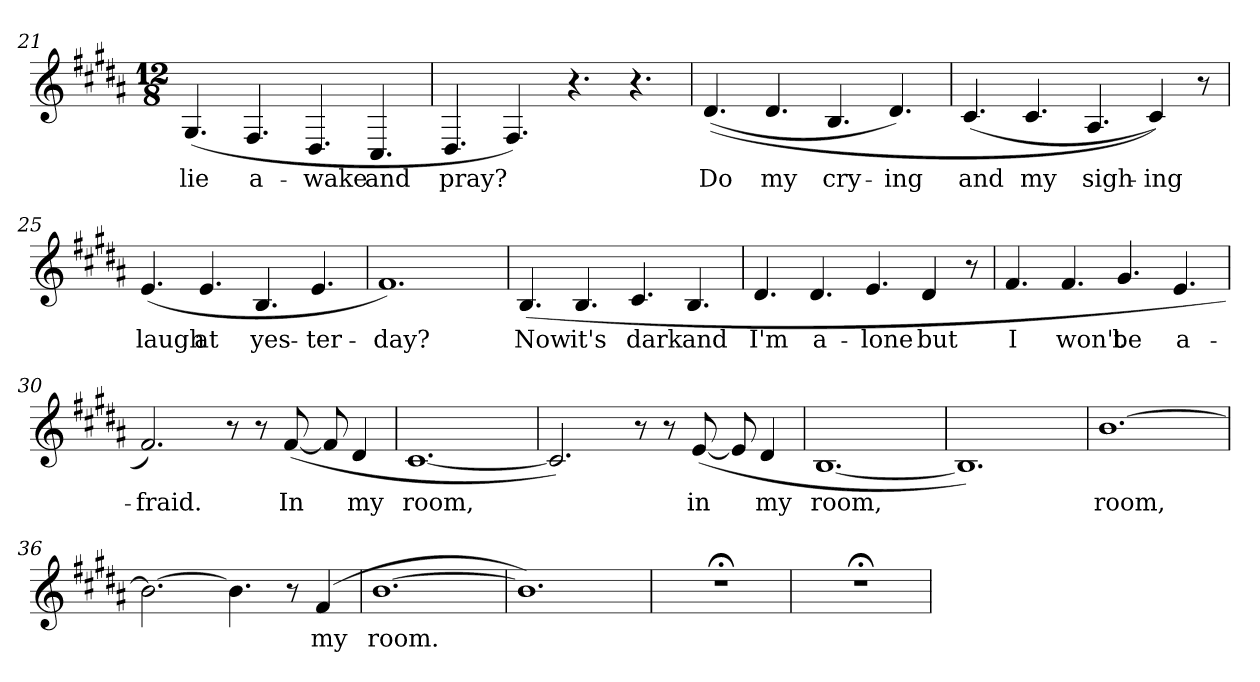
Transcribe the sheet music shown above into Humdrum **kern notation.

**kern	**text
*part1	*part1
*staff1	*staff1
!!LO:LB:g=z
*clefG2	*
*k[f#c#g#d#a#]	*
*B:	*
*M12/8	*
=21	=21
!	!LO:LY:b:color=#000000
(4.G#i/	lie
!	!LO:LY:b:color=#000000
4.F#i/	a-
!	!LO:LY:b:color=#000000
4.D#i/	-wake
!	!LO:LY:b:color=#000000
4.C#i/	and
=22	=22
!	!LO:LY:b:color=#000000
4.D#i/	pray?
4.F#i/)	.
4.r	.
4.r	.
=23	=23
!	!LO:LY:b:color=#000000
((4.d#i/	Do
!	!LO:LY:b:color=#000000
4.d#i/	my
!	!LO:LY:b:color=#000000
4.Bi/	cry-
!	!LO:LY:b:color=#000000
4.d#i/)	-ing
=24	=24
!	!LO:LY:b:color=#000000
(4.c#i/	and
!	!LO:LY:b:color=#000000
4.c#i/	my
!	!LO:LY:b:color=#000000
4.A#i/	sigh-
!	!LO:LY:b:color=#000000
4c#i/))	-ing
8r	.
!!LO:LB:g=z
=25	=25
!	!LO:LY:b:color=#000000
(4.ei/	laugh
!	!LO:LY:b:color=#000000
4.ei/	at
!	!LO:LY:b:color=#000000
4.Bi/	yes-
!	!LO:LY:b:color=#000000
4.ei/	-ter-
=26	=26
!	!LO:LY:b:color=#000000
1.f#i)	-day?
=27	=27
!	!LO:LY:b:color=#000000
(4.Bi/	Now
!	!LO:LY:b:color=#000000
4.Bi/	it's
!	!LO:LY:b:color=#000000
4.c#i/	dark
!	!LO:LY:b:color=#000000
4.Bi/	and
=28	=28
!	!LO:LY:b:color=#000000
4.d#i/	I'm
!	!LO:LY:b:color=#000000
4.d#i/	a-
!	!LO:LY:b:color=#000000
4.ei/	-lone
!	!LO:LY:b:color=#000000
4d#i/	but
8r	.
=29	=29
!	!LO:LY:b:color=#000000
4.f#i/	I
!	!LO:LY:b:color=#000000
4.f#i/	won't
!	!LO:LY:b:color=#000000
4.g#i/	be
!	!LO:LY:b:color=#000000
4.ei/	a-
!!LO:LB:g=z
=30	=30
!	!LO:LY:b:color=#000000
2.f#i/)	-fraid.
8r	.
8r	.
!	!LO:LY:b:color=#000000
([8f#i/	In
8f#i/]	.
!	!LO:LY:b:color=#000000
4d#i/	my
=31	=31
!	!LO:LY:b:color=#000000
[1.c#i	room,
=32	=32
2.c#i/])	.
8r	.
8r	.
!	!LO:LY:b:color=#000000
([8ei/	in
8ei/]	.
!	!LO:LY:b:color=#000000
4d#i/	my
=33	=33
!	!LO:LY:b:color=#000000
[1.Bi	room,
!!LO:LB:g=z
=34	=34
1.Bi])	.
=35	=35
!	!LO:LY:b:color=#000000
[1.bi	room,
=36	=36
2.bi\_	.
4.bi\]	.
8r	.
!	!LO:LY:b:color=#000000
(4f#i/	my
=37	=37
!	!LO:LY:b:color=#000000
[1.bi	room.
=38	=38
1.bi])	.
=38X1	=38X1
1.r;<	.
=38X2	=38X2
1.r;<	.
=	=
*-	*-
